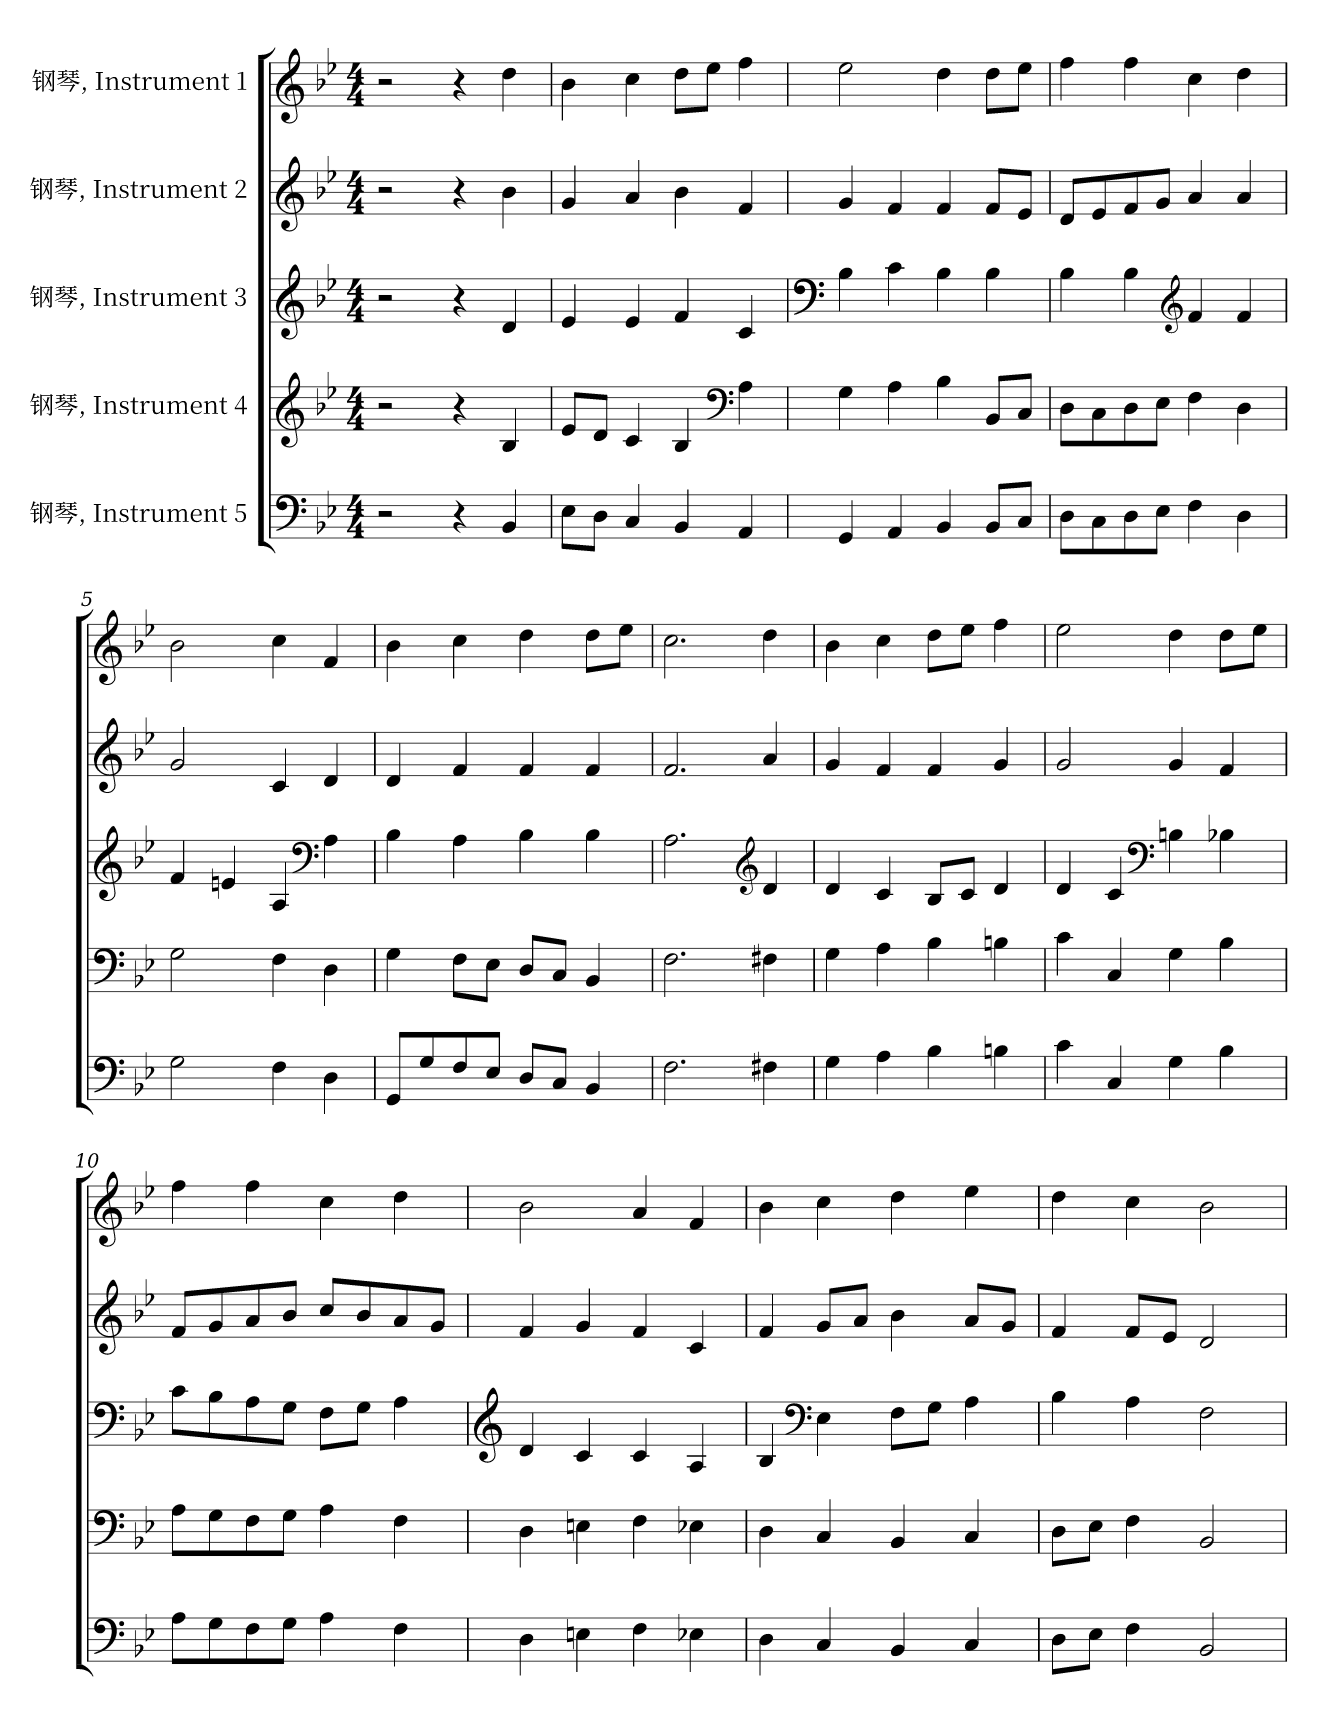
**kern	**kern	**kern	**kern	**kern
*part5	*part4	*part3	*part2	*part1
*staff5	*staff4	*staff3	*staff2	*staff1
*I"钢琴, Instrument 5	*I"钢琴, Instrument 4	*I"钢琴, Instrument 3	*I"钢琴, Instrument 2	*I"钢琴, Instrument 1
*clefF4	*clefG2	*clefG2	*clefG2	*clefG2
*k[b-e-]	*k[b-e-]	*k[b-e-]	*k[b-e-]	*k[b-e-]
*M4/4	*M4/4	*M4/4	*M4/4	*M4/4
*MM96	*MM96	*MM96	*MM96	*MM96
=1	=1	=1	=1	=1
2r	2r	2r	2r	2r
4r	4r	4r	4r	4r
4BB-/	4B-/	4d/	4b-\	4dd\
=2	=2	=2	=2	=2
8E-\L	8e-/L	4e-/	4g/	4b-\
8D\J	8d/J	.	.	.
4C/	4c/	4e-/	4a/	4cc\
4BB-/	4B-/	4f/	4b-\	8dd\L
.	.	.	.	8ee-\J
*	*clefF4	*	*	*
4AA/	4A\	4c/	4f/	4ff\
=3	=3	=3	=3	=3
*	*	*clefF4	*	*
4GG/	4G\	4B-\	4g/	2ee-\
4AA/	4A\	4c\	4f/	.
4BB-/	4B-\	4B-\	4f/	4dd\
8BB-/L	8BB-/L	4B-\	8f/L	8dd\L
8C/J	8C/J	.	8e-/J	8ee-\J
=4	=4	=4	=4	=4
8D\L	8D\L	4B-\	8d/L	4ff\
8C\	8C\	.	8e-/	.
8D\	8D\	4B-\	8f/	4ff\
8E-\J	8E-\J	.	8g/J	.
*	*	*clefG2	*	*
4F\	4F\	4f/	4a/	4cc\
4D\	4D\	4f/	4a/	4dd\
=5	=5	=5	=5	=5
2G\	2G\	4f/	2g/	2b-\
.	.	4en/	.	.
4F\	4F\	4A/	4c/	4cc\
*	*	*clefF4	*	*
4D\	4D\	4A\	4d/	4f/
!!LO:LB:g=z
=6	=6	=6	=6	=6
8GG/L	4G\	4B-\	4d/	4b-\
8G/	.	.	.	.
8F/	8F\L	4A\	4f/	4cc\
8E-/J	8E-\J	.	.	.
8D/L	8D/L	4B-\	4f/	4dd\
8C/J	8C/J	.	.	.
4BB-/	4BB-/	4B-\	4f/	8dd\L
.	.	.	.	8ee-\J
=7	=7	=7	=7	=7
2.F\	2.F\	2.A\	2.f/	2.cc\
*	*	*clefG2	*	*
4F#X\	4F#X\	4d/	4a/	4dd\
=8	=8	=8	=8	=8
4G\	4G\	4d/	4g/	4b-\
4A\	4A\	4c/	4f/	4cc\
4B-\	4B-\	8B-/L	4f/	8dd\L
.	.	8c/J	.	8ee-\J
4Bn\	4Bn\	4d/	4g/	4ff\
=9	=9	=9	=9	=9
4c\	4c\	4d/	2g/	2ee-\
4C/	4C/	4c/	.	.
*	*	*clefF4	*	*
4G\	4G\	4Bn\	4g/	4dd\
4B-\	4B-\	4B-X\	4f/	8dd\L
.	.	.	.	8ee-\J
=10	=10	=10	=10	=10
8A\L	8A\L	8c\L	8f/L	4ff\
8G\	8G\	8B-\	8g/	.
8F\	8F\	8A\	8a/	4ff\
8G\J	8G\J	8G\J	8b-/J	.
4A\	4A\	8F\L	8cc/L	4cc\
.	.	8G\J	8b-/	.
4F\	4F\	4A\	8a/	4dd\
.	.	.	8g/J	.
!!LO:PB:g=z
=11	=11	=11	=11	=11
*	*	*clefG2	*	*
4D\	4D\	4d/	4f/	2b-\
4En\	4En\	4c/	4g/	.
4F\	4F\	4c/	4f/	4a/
4E-X\	4E-X\	4A/	4c/	4f/
=12	=12	=12	=12	=12
4D\	4D\	4B-/	4f/	4b-\
*	*	*clefF4	*	*
4C/	4C/	4E-\	8g/L	4cc\
.	.	.	8a/J	.
4BB-/	4BB-/	8F\L	4b-\	4dd\
.	.	8G\J	.	.
4C/	4C/	4A\	8a/L	4ee-\
.	.	.	8g/J	.
=13	=13	=13	=13	=13
8D\L	8D\L	4B-\	4f/	4dd\
8E-\J	8E-\J	.	.	.
4F\	4F\	4A\	8f/L	4cc\
.	.	.	8e-/J	.
2BB-/	2BB-/	2F\	2d/	2b-\
=	=	=	=	=
*-	*-	*-	*-	*-
